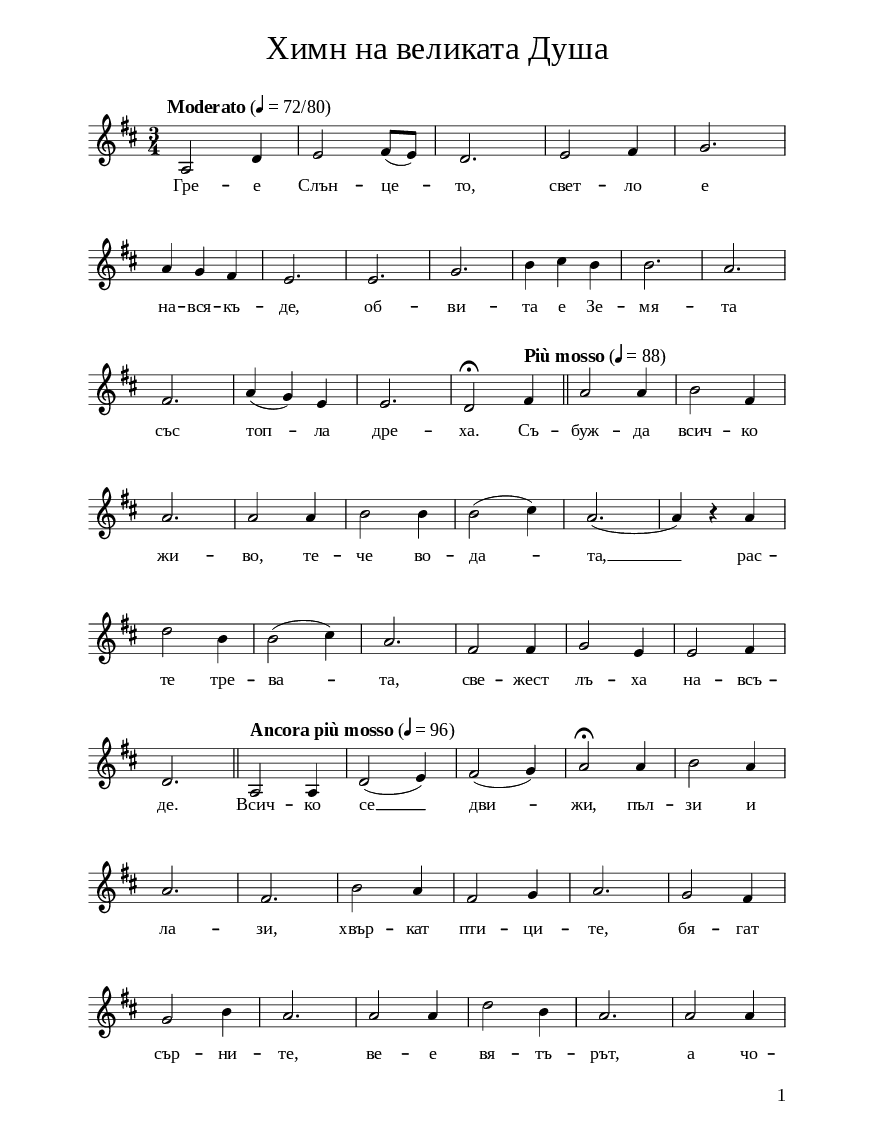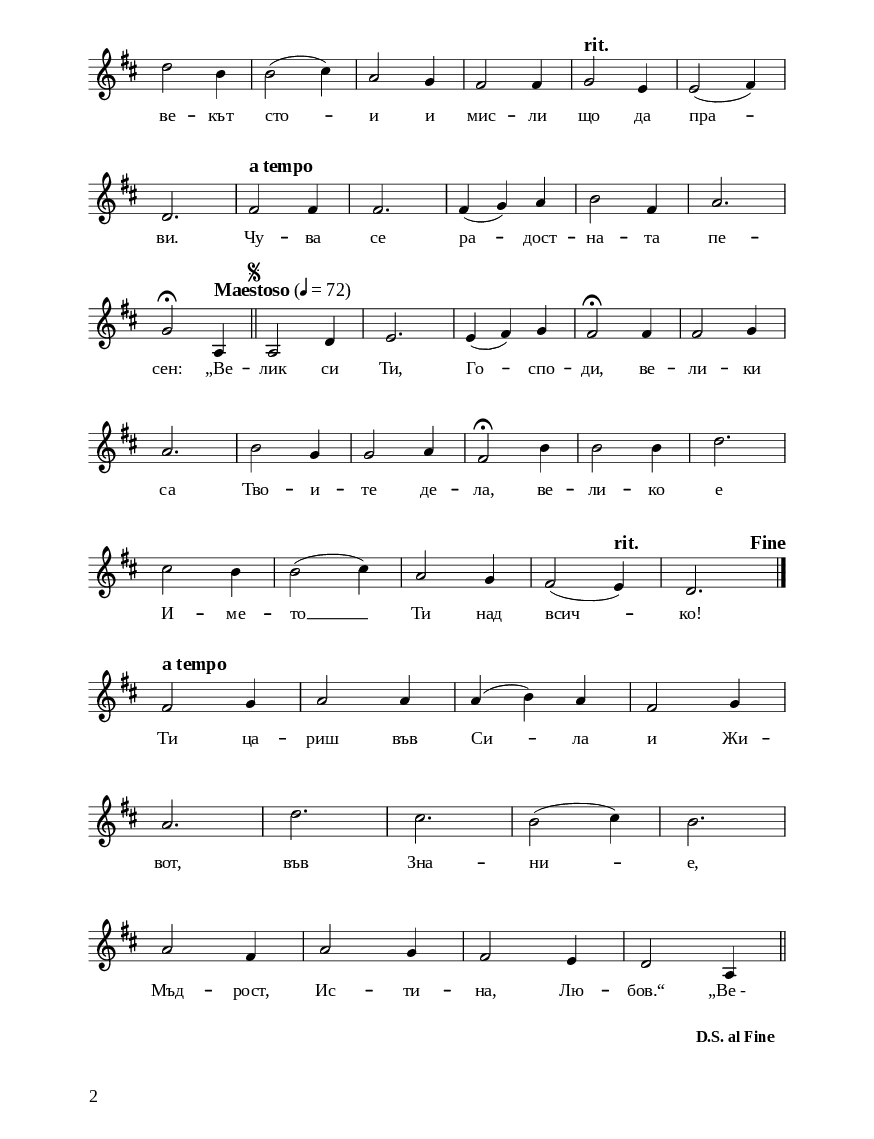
\version "2.24.2"

% include paper part and global functions
\include "include/globals.ily"

\bookpart {
  \label #'ref104
  \tocItem \markup "Химн на великата Душа"
  \include "include/bookpart-paper.ily"
  \score {
    \include "include/score-layout.ily"

    \new Voice \absolute {
      \clef treble
      \key d \major
      \time 3/4
      \tempoFunc "Moderato" 4 "72/80"
      \autoBeamOff

      a2 d'4 | e'2 fis'8 [ (e'8) ]| d'2. | e'2 fis'4 | g'2. | \break

      a'4 g'4 fis'4 | e'2. | e'2. | g'2. | b'4 cis''4 b'4 | b'2. | a'2. | \break

      fis'2. | a'4 (g'4) e'4 | e'2. | d'2 \fermata
      \tempoFunc "Più mosso" 4 "88"
      fis'4  \bar "||" a'2 a'4 | b'2 fis'4 | \break

      a'2. | a'2 a'4 | b'2 b'4 | b'2 ( cis''4 ) | a'2. ( | a'4 ) r4 a'4 | \break

      d''2 b'4 | b'2 ( cis''4 ) | a'2. | fis'2 fis'4  | g'2 e'4 | e'2 fis'4 | \break

      d'2.  \bar "||"
       \tempoFunc "Ancora più mosso" 4 "96"

      a2 a4 | d'2 ( e'4 ) | fis'2 ( g'4 ) | a'2 \fermata a'4 | b'2 a'4 | \break

      a'2. | fis'2. |
     
      b'2 a'4 | fis'2 g'4 | a'2. | g'2 fis'4 | \break

      g'2 b'4 | a'2. | a'2 a'4 | d''2 b'4 | a'2. | a'2 a'4 | \pageBreak

      d''2 b'4 | b'2 ( cis''4 ) | a'2 g'4 |fis'2  fis'4 |
      \tempo "rit." g'2  e'4 | e'2 ( fis'4 ) | \break
      d'2. | \tempo "a tempo" fis'2 fis'4 | fis'2. | fis'4 ( g'4 )  a'4 | b'2 fis'4 |a'2.   \break
      | % 61
      g'2 ^\fermata  \tempoFunc "Maestoso" 4 "72" a4 \mark \markup {\small \musicglyph "scripts.segno" }  \bar "||"
      a2  d'4 | % 63
      e'2. | % 64
      e'4 (  fis'4 )  g'4 | % 65
      fis'2 ^\fermata  fis'4 | % 66
      fis'2  g'4 \break | % 67
      a'2. | % 68
      b'2  g'4 | % 69
      g'2  a'4 |
      fis'2 ^\fermata  b'4 | % 71
      b'2  b'4 | % 72
      d''2. \break | % 73
      cis''2  b'4 | % 74
      b'2 (  cis''4 ) | % 75
      a'2  g'4 | % 76
      fis'2 ( \tempo "rit." e'4 )  | % 77
      \tempo "              Fine" d'2. \bar "|."
      \break | % 78
      \tempo "a tempo" fis'2 g'4 | % 79
      a'2  a'4 |
      a'4 (  b'4 )  a'4 | % 81
      fis'2  g'4 \break | % 82
      a'2. | % 83
      d''2. | % 84
      cis''2. | % 85
      b'2 (  cis''4 ) | % 86
      b'2. \break | % 87
      a'2  fis'4 | % 88
      a'2  g'4 | % 89
      fis'2  e'4 |
      d'2  a4 | \bar"||"
    }

    \addlyrics {
      Гре -- е Слън -- це -- то, свет -- ло е

      на -- вся -- къ -- де,  об -- ви -- та е Зе -- мя -- та със топ -- ла дре -- ха.

      Съ -- буж -- да всич  --  ко жи -- во,

      те -- че во -- да -- та, __ рас -- те тре -- ва -- та,

      све -- жест лъ -- ха на -- всъ -- де.

      Всич -- ко се __ дви -- жи, пъл -- зи и ла -- зи,

      хвър -- кат пти -- ци -- те, бя -- гат сър -- ни -- те,

      ве -- е вя -- тъ -- рът, а чо -- ве -- кът сто -- и

      и мис -- ли що да пра -- ви.

      Чу -- ва се ра -- дост -- на -- та пе -- сен:

      „Ве -- лик си Ти, Го -- спо -- ди,

      ве -- ли -- ки са Тво -- и -- те де -- ла,

      ве -- ли -- ко е И -- ме -- то __ Ти над всич -- ко!

      Ти ца -- риш във Си -- ла и Жи -- вот,

      във Зна -- ни -- е, Мъд -- рост,

      Ис -- ти -- на, Лю -- бов.“ "„Ве - "

    }

    \header {
      title = \titleFunc "Химн на великата Душа" "Himn na velikata Dusha"
    }

    \midi{}

  } % score

  \markup \dc-one "D.S. al Fine"

} % bookpart
